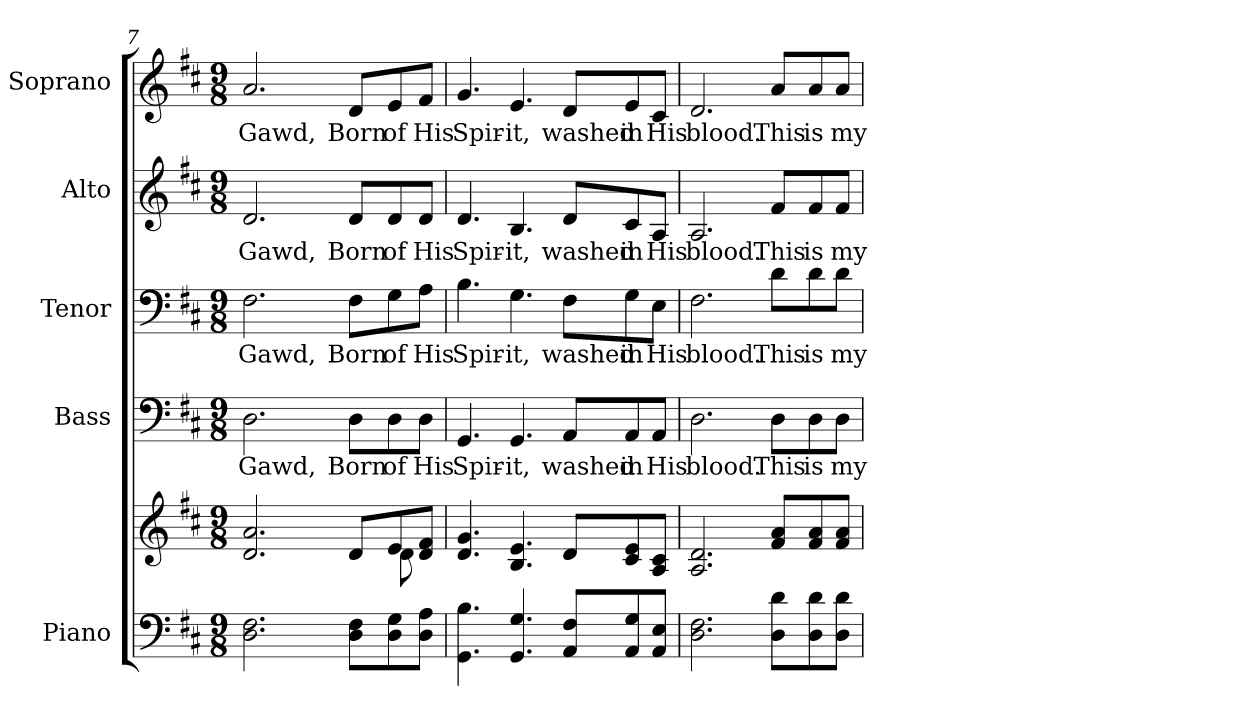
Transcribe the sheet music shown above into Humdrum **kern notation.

**kern	**kern	**kern	**text	**kern	**text	**kern	**text	**kern	**text
*part5	*part5	*part4	*part4	*part3	*part3	*part2	*part2	*part1	*part1
*staff6	*staff5	*staff4	*staff4	*staff3	*staff3	*staff2	*staff2	*staff1	*staff1
*I"Piano	*	*I"Bass	*	*I"Tenor	*	*I"Alto	*	*I"Soprano	*
*I'Pno.	*	*I'B.	*	*I'T.	*	*I'A.	*	*I'S.	*
!!LO:PB:g=z
*clefF4	*clefG2	*clefF4	*	*clefF4	*	*clefG2	*	*clefG2	*
*k[f#c#]	*k[f#c#]	*k[f#c#]	*	*k[f#c#]	*	*k[f#c#]	*	*k[f#c#]	*
*D:	*D:	*D:	*	*D:	*	*D:	*	*D:	*
*M9/8	*M9/8	*M9/8	*	*M9/8	*	*M9/8	*	*M9/8	*
=7	=7	=7	=7	=7	=7	=7	=7	=7	=7
*	*^	*	*	*	*	*	*	*	*
!	!	!	!	!LO:LY:b:color=#000000	!	!	!	!	!	!
!	!	!	!	!	!	!LO:LY:b:color=#000000	!	!	!	!
!	!	!	!	!	!	!	!	!LO:LY:b:color=#000000	!	!
!	!	!	!	!	!	!	!	!	!	!LO:LY:b:color=#000000
2.Di\ 2.F#i	2.di/ 2.ai	4.ryy	2.Di\	Gawd,	2.F#i\	Gawd,	2.di/	Gawd,	2.ai/	Gawd,
.	.	4.ryy	.	.	.	.	.	.	.	.
!	!	!	!	!LO:LY:b:color=#000000	!	!	!	!	!	!
!	!	!	!	!	!	!LO:LY:b:color=#000000	!	!	!	!
!	!	!	!	!	!	!	!	!LO:LY:b:color=#000000	!	!
!	!	!	!	!	!	!	!	!	!	!LO:LY:b:color=#000000
8Di\ 8F#i\L	8di/L	8ryy	8Di\L	Born	8F#i\L	Born	8di/L	Born	8di/L	Born
!	!	!	!	!LO:LY:b:color=#000000	!	!	!	!	!	!
!	!	!	!	!	!	!LO:LY:b:color=#000000	!	!	!	!
!	!	!	!	!	!	!	!	!LO:LY:b:color=#000000	!	!
!	!	!	!	!	!	!	!	!	!	!LO:LY:b:color=#000000
8Di\ 8Gi\	8ei/	8di\	8Di\	of	8Gi\	of	8di/	of	8ei/	of
!	!	!	!	!LO:LY:b:color=#000000	!	!	!	!	!	!
!	!	!	!	!	!	!LO:LY:b:color=#000000	!	!	!	!
!	!	!	!	!	!	!	!	!LO:LY:b:color=#000000	!	!
!	!	!	!	!	!	!	!	!	!	!LO:LY:b:color=#000000
8Di\ 8Ai\J	8di/ 8f#i/J	8ryy	8Di\J	His	8Ai\J	His	8di/J	His	8f#i/J	His
*	*v	*v	*	*	*	*	*	*	*	*
=8	=8	=8	=8	=8	=8	=8	=8	=8	=8
*	*^	*	*	*	*	*	*	*	*
!	!	!	!	!LO:LY:b:color=#000000	!	!	!	!	!	!
*	*v	*v	*	*	*	*	*	*	*	*
*	*^	*	*	*	*	*	*	*	*
!	!	!	!	!	!	!LO:LY:b:color=#000000	!	!	!	!
*	*v	*v	*	*	*	*	*	*	*	*
*	*^	*	*	*	*	*	*	*	*
!	!	!	!	!	!	!	!	!LO:LY:b:color=#000000	!	!
*	*v	*v	*	*	*	*	*	*	*	*
*	*^	*	*	*	*	*	*	*	*
!	!	!	!	!	!	!	!	!	!	!LO:LY:b:color=#000000
*	*v	*v	*	*	*	*	*	*	*	*
4.GGi\ 4.Bi	4.di/ 4.gi	4.GGi/	Spir-	4.Bi\	Spir-	4.di/	Spir-	4.gi/	Spir-
!	!	!	!LO:LY:b:color=#000000	!	!	!	!	!	!
!	!	!	!	!	!LO:LY:b:color=#000000	!	!	!	!
!	!	!	!	!	!	!	!LO:LY:b:color=#000000	!	!
!	!	!	!	!	!	!	!	!	!LO:LY:b:color=#000000
4.GGi/ 4.Gi	4.Bi/ 4.ei	4.GGi/	-it,	4.Gi\	-it,	4.Bi/	-it,	4.ei/	-it,
!	!	!	!LO:LY:b:color=#000000	!	!	!	!	!	!
!	!	!	!	!	!LO:LY:b:color=#000000	!	!	!	!
!	!	!	!	!	!	!	!LO:LY:b:color=#000000	!	!
!	!	!	!	!	!	!	!	!	!LO:LY:b:color=#000000
8AAi/ 8F#i/L	8di/L	8AAi/L	washed	8F#i\L	washed	8di/L	washed	8di/L	washed
!	!	!	!LO:LY:b:color=#000000	!	!	!	!	!	!
!	!	!	!	!	!LO:LY:b:color=#000000	!	!	!	!
!	!	!	!	!	!	!	!LO:LY:b:color=#000000	!	!
!	!	!	!	!	!	!	!	!	!LO:LY:b:color=#000000
8AAi/ 8Gi/	8c#i/ 8ei/	8AAi/	in	8Gi\	in	8c#i/	in	8ei/	in
!	!	!	!LO:LY:b:color=#000000	!	!	!	!	!	!
!	!	!	!	!	!LO:LY:b:color=#000000	!	!	!	!
!	!	!	!	!	!	!	!LO:LY:b:color=#000000	!	!
!	!	!	!	!	!	!	!	!	!LO:LY:b:color=#000000
8AAi/ 8Ei/J	8Ai/ 8c#i/J	8AAi/J	His	8Ei\J	His	8Ai/J	His	8c#i/J	His
!!LO:PB:g=z
=9	=9	=9	=9	=9	=9	=9	=9	=9	=9
!	!	!	!LO:LY:b:color=#000000	!	!	!	!	!	!
!	!	!	!	!	!LO:LY:b:color=#000000	!	!	!	!
!	!	!	!	!	!	!	!LO:LY:b:color=#000000	!	!
!	!	!	!	!	!	!	!	!	!LO:LY:b:color=#000000
2.Di\ 2.F#i	2.Ai/ 2.di	2.Di\	blood.	2.F#i\	blood.	2.Ai/	blood.	2.di/	blood.
!	!	!	!LO:LY:b:color=#000000	!	!	!	!	!	!
!	!	!	!	!	!LO:LY:b:color=#000000	!	!	!	!
!	!	!	!	!	!	!	!LO:LY:b:color=#000000	!	!
!	!	!	!	!	!	!	!	!	!LO:LY:b:color=#000000
8Di\ 8di\L	8f#i/ 8ai/L	8Di\L	This	8di\L	This	8f#i/L	This	8ai/L	This
!	!	!	!LO:LY:b:color=#000000	!	!	!	!	!	!
!	!	!	!	!	!LO:LY:b:color=#000000	!	!	!	!
!	!	!	!	!	!	!	!LO:LY:b:color=#000000	!	!
!	!	!	!	!	!	!	!	!	!LO:LY:b:color=#000000
8Di\ 8di\	8f#i/ 8ai/	8Di\	is	8di\	is	8f#i/	is	8ai/	is
!	!	!	!LO:LY:b:color=#000000	!	!	!	!	!	!
!	!	!	!	!	!LO:LY:b:color=#000000	!	!	!	!
!	!	!	!	!	!	!	!LO:LY:b:color=#000000	!	!
!	!	!	!	!	!	!	!	!	!LO:LY:b:color=#000000
8Di\ 8di\J	8f#i/ 8ai/J	8Di\J	my	8di\J	my	8f#i/J	my	8ai/J	my
=	=	=	=	=	=	=	=	=	=
*-	*-	*-	*-	*-	*-	*-	*-	*-	*-
